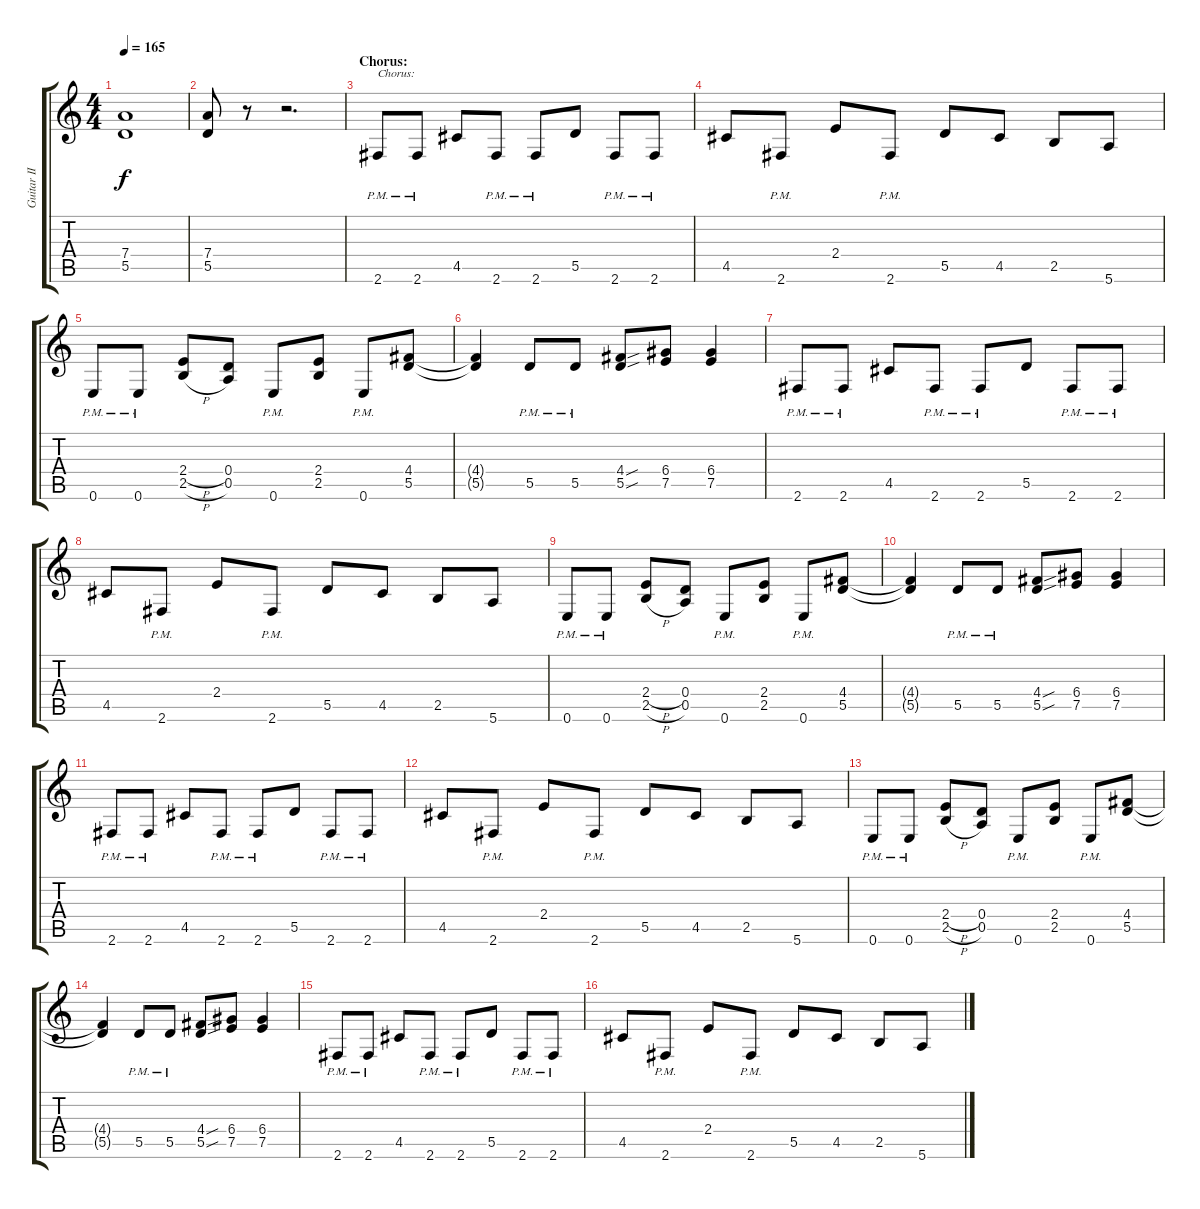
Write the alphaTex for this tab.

\track ("Guitar II" "Guitar II") {instrument distortionguitar}
\staff {score tabs}
\tuning (E4 B3 G3 D3 A2 E2) {hide}
\ts (4 4)
\tempo 165
\clef g2
\ks c
(7.4 5.5).1{dy f} |
(7.4 5.5).8 r.8 r.2{d} |
\section ("" "Chorus:")
2.6{pm}.8{txt "Chorus:"} 2.6{pm}.8 4.5.8 2.6{pm}.8 2.6{pm}.8 5.5.8 2.6{pm}.8 2.6{pm}.8 |
4.5.8 2.6{pm}.8 2.4.8 2.6{pm}.8 5.5.8 4.5.8 2.5.8 5.6.8 |
0.6{pm}.8 0.6{pm}.8 (2.4{h} 2.5{h}).8 (0.4 0.5).8 0.6{pm}.8 (2.4 2.5).8 0.6{pm}.8 (4.4 5.5).8 |
(4.4{t} 5.5{t}).4 5.5{pm}.8 5.5{pm}.8 (4.4{sou} 5.5{sou}).8 (6.4 7.5).8 (6.4 7.5).4 |
2.6{pm}.8 2.6{pm}.8 4.5.8 2.6{pm}.8 2.6{pm}.8 5.5.8 2.6{pm}.8 2.6{pm}.8 |
4.5.8 2.6{pm}.8 2.4.8 2.6{pm}.8 5.5.8 4.5.8 2.5.8 5.6.8 |
0.6{pm}.8 0.6{pm}.8 (2.4{h} 2.5{h}).8 (0.4 0.5).8 0.6{pm}.8 (2.4 2.5).8 0.6{pm}.8 (4.4 5.5).8 |
(4.4{t} 5.5{t}).4 5.5{pm}.8 5.5{pm}.8 (4.4{sou} 5.5{sou}).8 (6.4 7.5).8 (6.4 7.5).4 |
2.6{pm}.8 2.6{pm}.8 4.5.8 2.6{pm}.8 2.6{pm}.8 5.5.8 2.6{pm}.8 2.6{pm}.8 |
4.5.8 2.6{pm}.8 2.4.8 2.6{pm}.8 5.5.8 4.5.8 2.5.8 5.6.8 |
0.6{pm}.8 0.6{pm}.8 (2.4{h} 2.5{h}).8 (0.4 0.5).8 0.6{pm}.8 (2.4 2.5).8 0.6{pm}.8 (4.4 5.5).8 |
(4.4{t} 5.5{t}).4 5.5{pm}.8 5.5{pm}.8 (4.4{sou} 5.5{sou}).8 (6.4 7.5).8 (6.4 7.5).4 |
2.6{pm}.8 2.6{pm}.8 4.5.8 2.6{pm}.8 2.6{pm}.8 5.5.8 2.6{pm}.8 2.6{pm}.8 |
4.5.8 2.6{pm}.8 2.4.8 2.6{pm}.8 5.5.8 4.5.8 2.5.8 5.6.8
